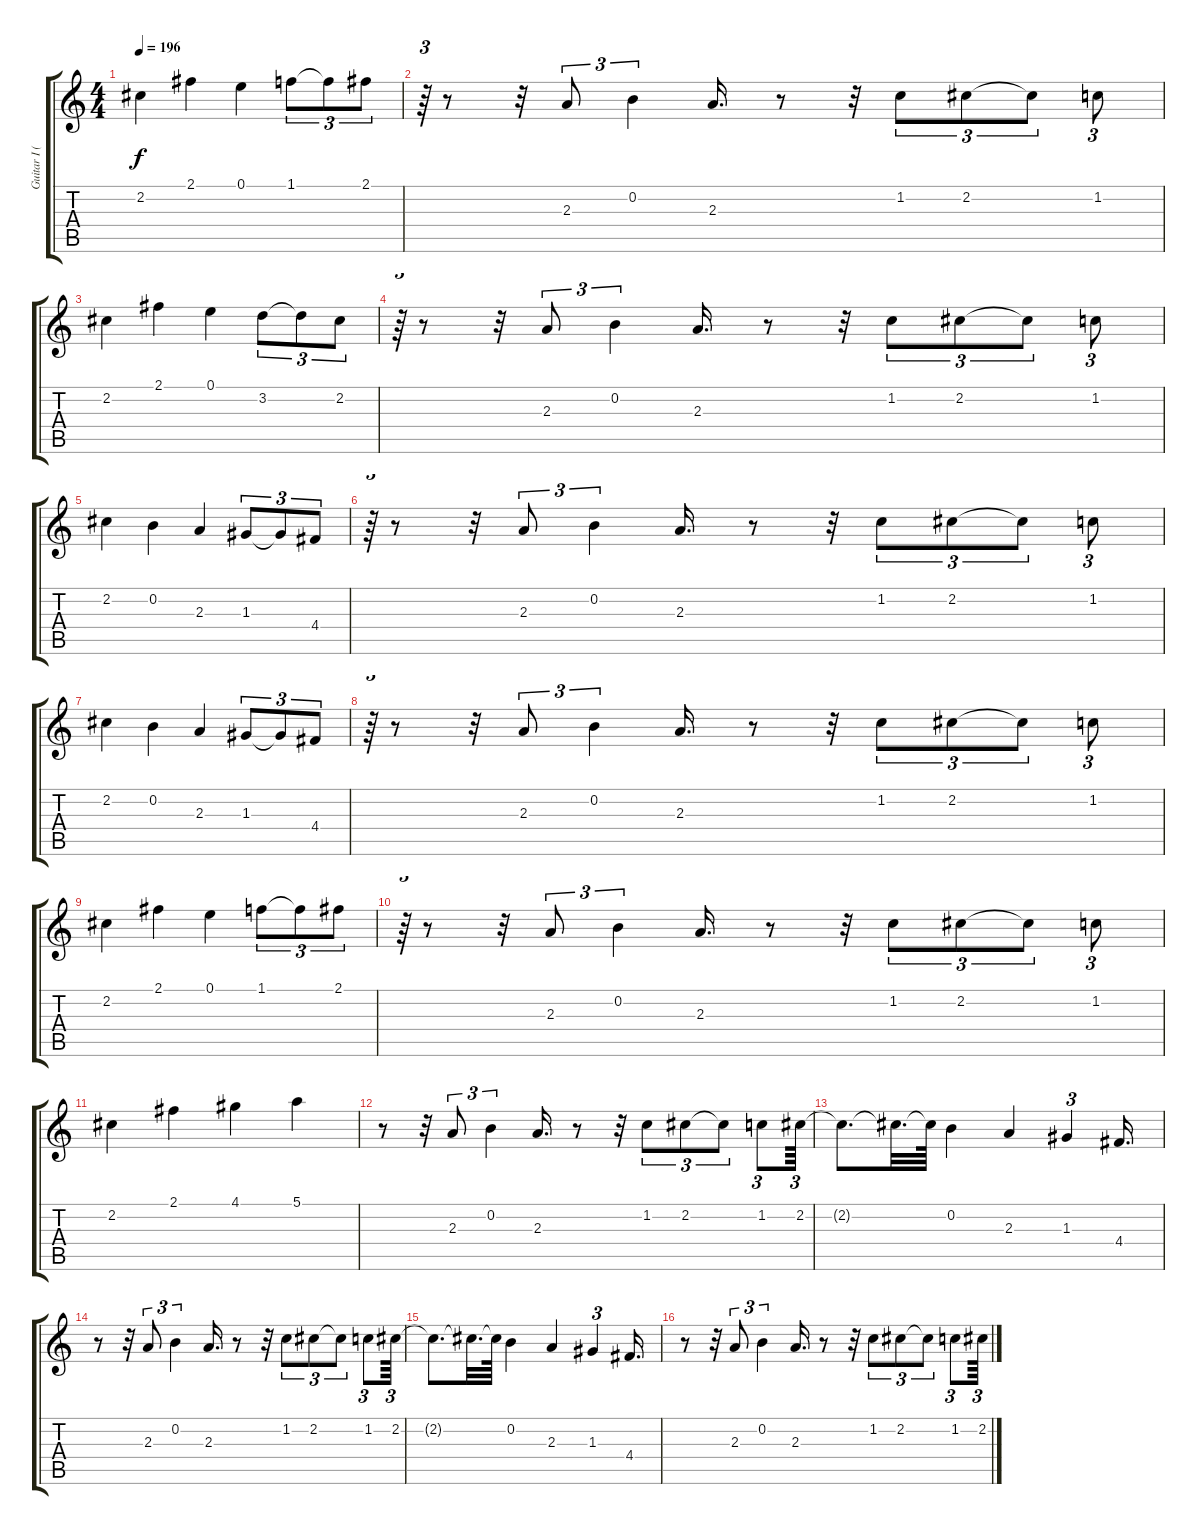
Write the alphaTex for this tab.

\track ("Guitar I (Sugizo)" "Guitar I (") {instrument distortionguitar}
\staff {score tabs}
\tuning (E4 B3 G3 D3 A2 E2) {hide}
\ts (4 4)
\tempo 196
\clef g2
\ks c
2.2.4{dy f} 2.1.4 0.1.4 1.1.8{tu (3 2)} 1.1{t}.8{tu (3 2)} 2.1.8{tu (3 2)} |
r.64{tu (3 2)} r.8 r.32 2.3.8{tu (3 2)} 0.2.4{tu (3 2)} 2.3.16{d} r.8 r.32 1.2.8{tu (3 2)} 2.2.8{tu (3 2)} 2.2{t}.8{tu (3 2)} 1.2.8{tu (3 2)} |
2.2.4 2.1.4 0.1.4 3.2.8{tu (3 2)} 3.2{t}.8{tu (3 2)} 2.2.8{tu (3 2)} |
r.64{tu (3 2)} r.8 r.32 2.3.8{tu (3 2)} 0.2.4{tu (3 2)} 2.3.16{d} r.8 r.32 1.2.8{tu (3 2)} 2.2.8{tu (3 2)} 2.2{t}.8{tu (3 2)} 1.2.8{tu (3 2)} |
2.2.4 0.2.4 2.3.4 1.3.8{tu (3 2)} 1.3{t}.8{tu (3 2)} 4.4.8{tu (3 2)} |
r.64{tu (3 2)} r.8 r.32 2.3.8{tu (3 2)} 0.2.4{tu (3 2)} 2.3.16{d} r.8 r.32 1.2.8{tu (3 2)} 2.2.8{tu (3 2)} 2.2{t}.8{tu (3 2)} 1.2.8{tu (3 2)} |
2.2.4 0.2.4 2.3.4 1.3.8{tu (3 2)} 1.3{t}.8{tu (3 2)} 4.4.8{tu (3 2)} |
r.64{tu (3 2)} r.8 r.32 2.3.8{tu (3 2)} 0.2.4{tu (3 2)} 2.3.16{d} r.8 r.32 1.2.8{tu (3 2)} 2.2.8{tu (3 2)} 2.2{t}.8{tu (3 2)} 1.2.8{tu (3 2)} |
2.2.4 2.1.4 0.1.4 1.1.8{tu (3 2)} 1.1{t}.8{tu (3 2)} 2.1.8{tu (3 2)} |
r.64{tu (3 2)} r.8 r.32 2.3.8{tu (3 2)} 0.2.4{tu (3 2)} 2.3.16{d} r.8 r.32 1.2.8{tu (3 2)} 2.2.8{tu (3 2)} 2.2{t}.8{tu (3 2)} 1.2.8{tu (3 2)} |
2.2.4 2.1.4 4.1.4 5.1.4 |
r.8 r.32 2.3.8{tu (3 2)} 0.2.4{tu (3 2)} 2.3.16{d} r.8 r.32 1.2.8{tu (3 2)} 2.2.8{tu (3 2)} 2.2{t}.8{tu (3 2)} 1.2.8{tu (3 2)} 2.2.64{tu (3 2)} |
2.2{t}.8{d} 2.2{t}.32{d} 2.2{t}.64 0.2.4 2.3.4 1.3.4{tu (3 2)} 4.4.16{d} |
r.8 r.32 2.3.8{tu (3 2)} 0.2.4{tu (3 2)} 2.3.16{d} r.8 r.32 1.2.8{tu (3 2)} 2.2.8{tu (3 2)} 2.2{t}.8{tu (3 2)} 1.2.8{tu (3 2)} 2.2.64{tu (3 2)} |
2.2{t}.8{d} 2.2{t}.32{d} 2.2{t}.64 0.2.4 2.3.4 1.3.4{tu (3 2)} 4.4.16{d} |
r.8 r.32 2.3.8{tu (3 2)} 0.2.4{tu (3 2)} 2.3.16{d} r.8 r.32 1.2.8{tu (3 2)} 2.2.8{tu (3 2)} 2.2{t}.8{tu (3 2)} 1.2.8{tu (3 2)} 2.2.64{tu (3 2)}
